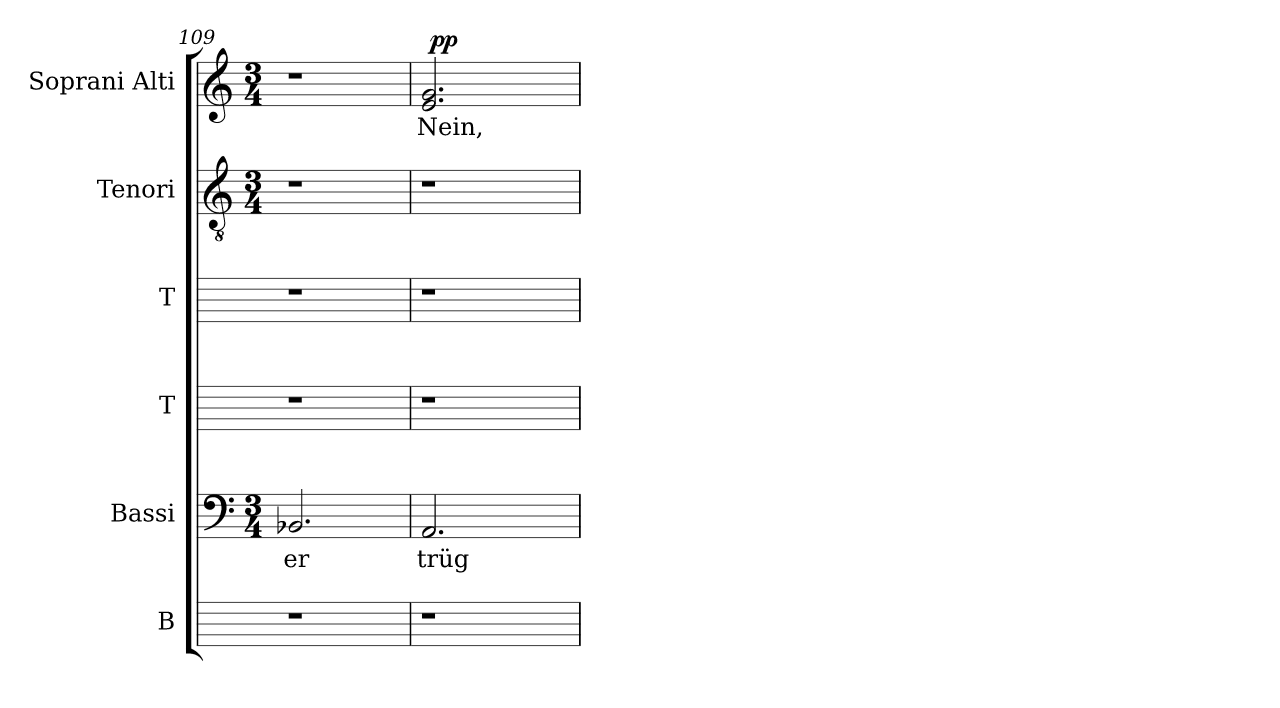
**kern	**kern	**text	**kern	**kern	**kern	**kern	**text	**dynam
*part6	*part5	*part5	*part4	*part3	*part2	*part1	*part1	*part1
*staff6	*staff5	*staff5	*staff4	*staff3	*staff2	*staff1	*staff1	*staff1
*I"B	*I"Bassi	*	*I"T	*I"T	*I"Tenori	*I"Soprani  Alti	*	*
*I'B	*I'B	*	*I'T	*I'T	*I'T	*I'S  A	*	*
*	*clefF4	*	*	*	*clefGv2	*clefG2	*	*
*	*k[]	*	*	*	*k[]	*k[]	*	*
*	*C:	*	*	*	*C:	*C:	*	*
*	*M3/4	*	*	*	*M3/4	*M3/4	*	*
=109	=109	=109	=109	=109	=109	=109	=109	=109
!	!	!LO:LY:b:cj	!	!	!LO:N:vis=1	!LO:N:vis=1	!	!
1r	2.BB-X/	er	1r	1r	2.r	2.r	.	.
.	4ryy	.	.	.	4ryy	4ryy	.	.
=110	=110	=110	=110	=110	=110	=110	=110	=110
!	!	!LO:LY:b:cj	!	!	!LO:N:vis=1	!	!LO:LY:b:cj	!
*	*	*	*	*	*	*^	*	*
1r	2.AA/	trüg	1r	1r	2.r	2.g/ 2.e/	64ryy	Nein,	.
!	!	!	!	!	!	!	!	!	!LO:DY:a
.	.	.	.	.	.	.	2ryy	.	pp
.	.	.	.	.	.	.	4ryy	.	.
.	4ryy	.	.	.	4ryy	4ryy	.	.	.
.	.	.	.	.	.	.	8...ryy	.	.
*	*	*	*	*	*	*v	*v	*	*
=	=	=	=	=	=	=	=	=
*-	*-	*-	*-	*-	*-	*-	*-	*-
